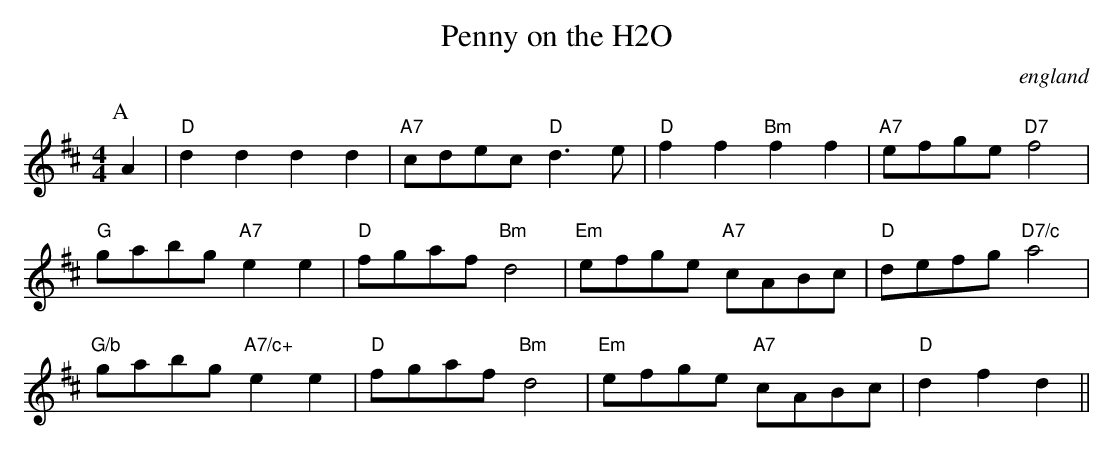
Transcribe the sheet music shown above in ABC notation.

X:1
T:Penny on the H2O
O:england
M:4/4
L:1/8
K:D
P:A
A2|"D"d2d2 d2d2|"A7"cdec "D"d3e|"D"f2f2 "Bm"f2f2|"A7"efge "D7"f4|
"G"gabg "A7"e2e2|"D"fgaf "Bm"d4|"Em"efge "A7"cABc|"D"defg "D7/c"a4|
"G/b"gabg "A7/c+"e2e2|"D"fgaf "Bm"d4|"Em"efge "A7"cABc|"D"d2f2 d2||
